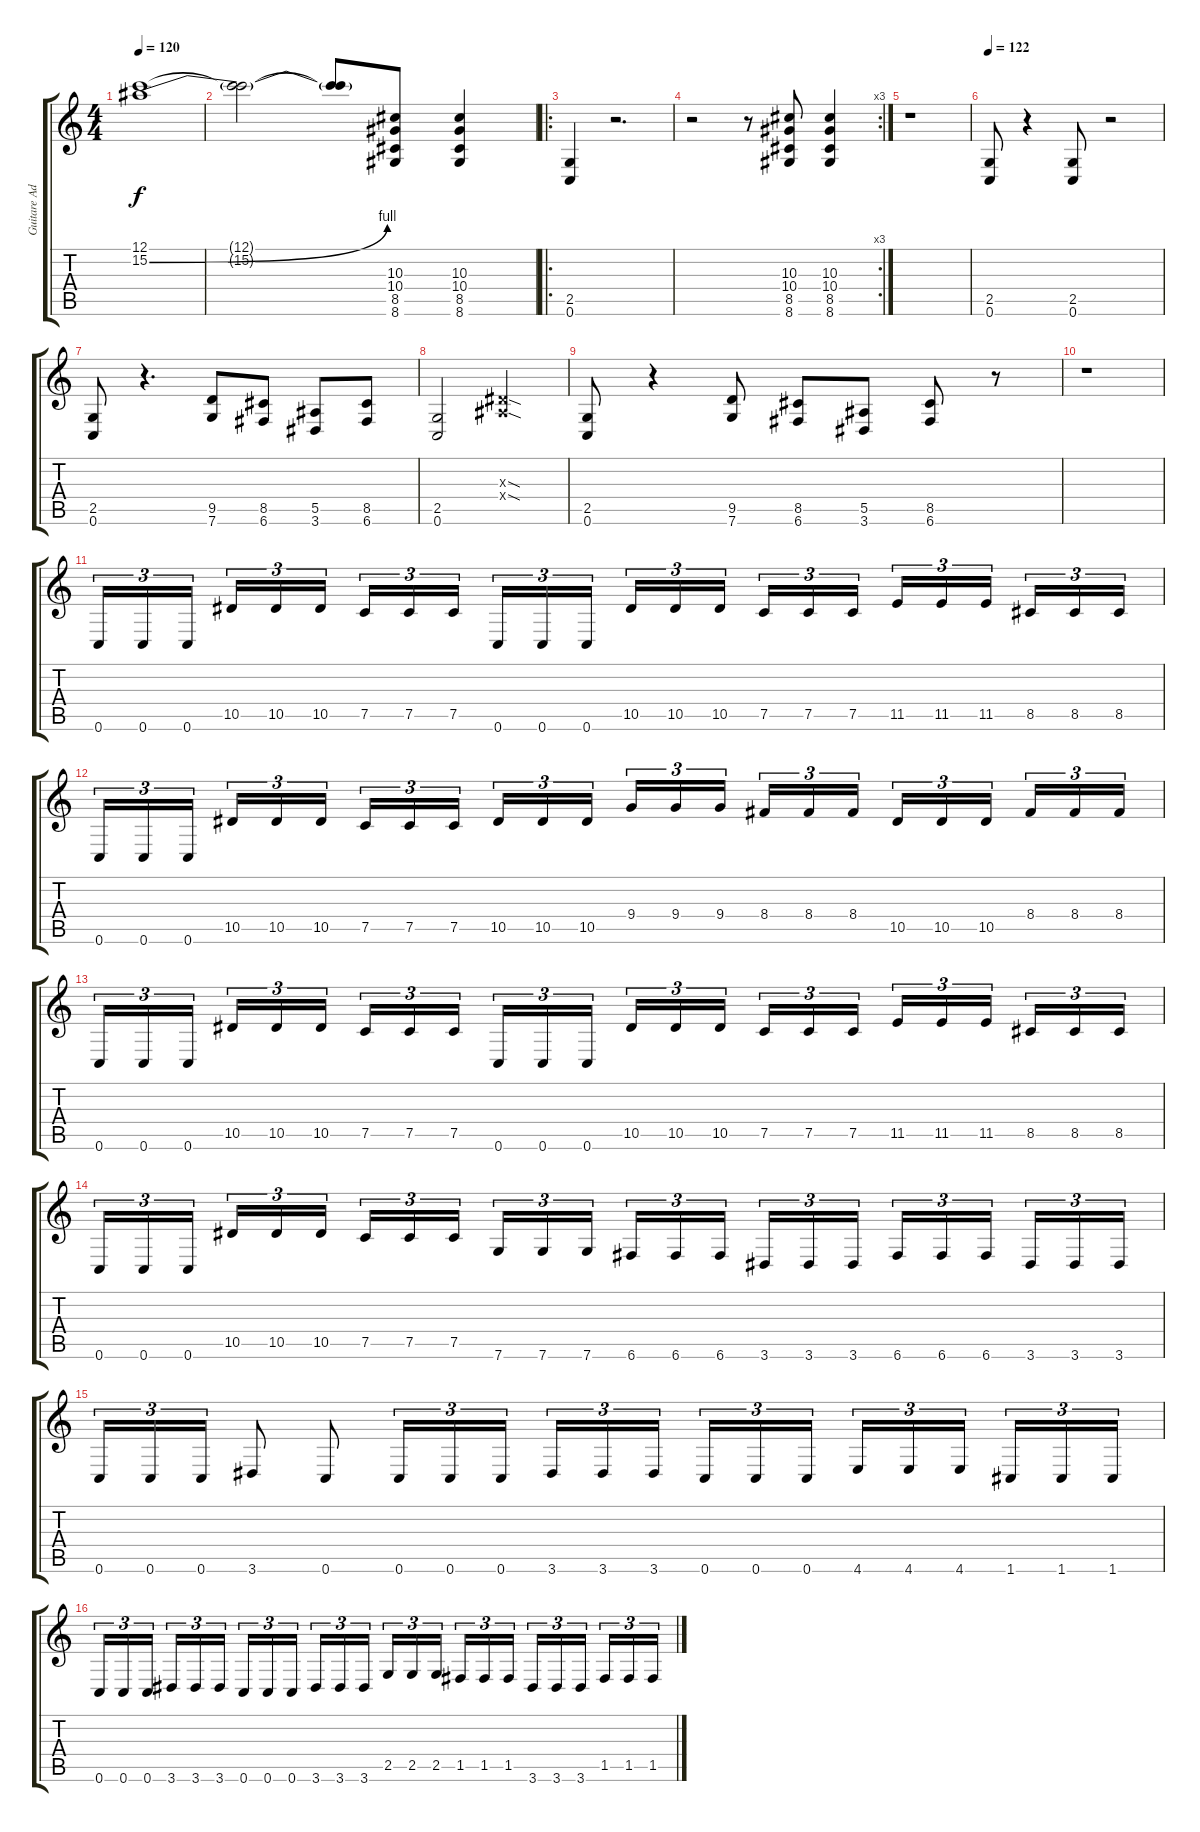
\track ("Guitare Additionnelle" "Guitare Ad") {instrument distortionguitar}
\staff {score tabs}
\tuning (C4 G3 Eb3 Bb2 F2 C2) {hide}
\ts (4 4)
\tempo 120
\clef g2
\ks c
(12.1 15.2{be (bend 0 0 60 4)}).1{dy f} |
(12.1{t} 15.2{t}).2 (12.1{t} 15.2{t}).8 (10.3 10.4 8.5 8.6).8 (10.3 10.4 8.5 8.6).4 |
\ro
(2.5 0.6).4 r.2{d} |
\rc 3
r.2 r.8 (10.3 10.4 8.5 8.6).8 (10.3 10.4 8.5 8.6).4 |
r.1 |
\tempo 122
(2.5 0.6).8 r.4 (2.5 0.6).8 r.2 |
(2.5 0.6).8 r.4{d} (9.5 7.6).8 (8.5 6.6).8 (5.5 3.6).8 (8.5 6.6).8 |
(2.5 0.6).2 (0.3{sod x} 0.4{sod x}).2 |
(2.5 0.6).8 r.4 (9.5 7.6).8 (8.5 6.6).8 (5.5 3.6).8 (8.5 6.6).8 r.8 |
r.1 |
0.6.16{tu (3 2)} 0.6.16{tu (3 2)} 0.6.16{tu (3 2) beam splitsecondary} 10.5.16{tu (3 2)} 10.5.16{tu (3 2)} 10.5.16{tu (3 2)} 7.5.16{tu (3 2)} 7.5.16{tu (3 2)} 7.5.16{tu (3 2) beam splitsecondary} 0.6.16{tu (3 2)} 0.6.16{tu (3 2)} 0.6.16{tu (3 2)} 10.5.16{tu (3 2)} 10.5.16{tu (3 2)} 10.5.16{tu (3 2) beam splitsecondary} 7.5.16{tu (3 2)} 7.5.16{tu (3 2)} 7.5.16{tu (3 2)} 11.5.16{tu (3 2)} 11.5.16{tu (3 2)} 11.5.16{tu (3 2) beam splitsecondary} 8.5.16{tu (3 2)} 8.5.16{tu (3 2)} 8.5.16{tu (3 2)} |
0.6.16{tu (3 2)} 0.6.16{tu (3 2)} 0.6.16{tu (3 2) beam splitsecondary} 10.5.16{tu (3 2)} 10.5.16{tu (3 2)} 10.5.16{tu (3 2)} 7.5.16{tu (3 2)} 7.5.16{tu (3 2)} 7.5.16{tu (3 2) beam splitsecondary} 10.5.16{tu (3 2)} 10.5.16{tu (3 2)} 10.5.16{tu (3 2)} 9.4.16{tu (3 2)} 9.4.16{tu (3 2)} 9.4.16{tu (3 2) beam splitsecondary} 8.4.16{tu (3 2)} 8.4.16{tu (3 2)} 8.4.16{tu (3 2)} 10.5.16{tu (3 2)} 10.5.16{tu (3 2)} 10.5.16{tu (3 2) beam splitsecondary} 8.4.16{tu (3 2)} 8.4.16{tu (3 2)} 8.4.16{tu (3 2)} |
0.6.16{tu (3 2)} 0.6.16{tu (3 2)} 0.6.16{tu (3 2) beam splitsecondary} 10.5.16{tu (3 2)} 10.5.16{tu (3 2)} 10.5.16{tu (3 2)} 7.5.16{tu (3 2)} 7.5.16{tu (3 2)} 7.5.16{tu (3 2) beam splitsecondary} 0.6.16{tu (3 2)} 0.6.16{tu (3 2)} 0.6.16{tu (3 2)} 10.5.16{tu (3 2)} 10.5.16{tu (3 2)} 10.5.16{tu (3 2) beam splitsecondary} 7.5.16{tu (3 2)} 7.5.16{tu (3 2)} 7.5.16{tu (3 2)} 11.5.16{tu (3 2)} 11.5.16{tu (3 2)} 11.5.16{tu (3 2) beam splitsecondary} 8.5.16{tu (3 2)} 8.5.16{tu (3 2)} 8.5.16{tu (3 2)} |
0.6.16{tu (3 2)} 0.6.16{tu (3 2)} 0.6.16{tu (3 2) beam splitsecondary} 10.5.16{tu (3 2)} 10.5.16{tu (3 2)} 10.5.16{tu (3 2)} 7.5.16{tu (3 2)} 7.5.16{tu (3 2)} 7.5.16{tu (3 2) beam splitsecondary} 7.6.16{tu (3 2)} 7.6.16{tu (3 2)} 7.6.16{tu (3 2)} 6.6.16{tu (3 2)} 6.6.16{tu (3 2)} 6.6.16{tu (3 2) beam splitsecondary} 3.6.16{tu (3 2)} 3.6.16{tu (3 2)} 3.6.16{tu (3 2)} 6.6.16{tu (3 2)} 6.6.16{tu (3 2)} 6.6.16{tu (3 2) beam splitsecondary} 3.6.16{tu (3 2)} 3.6.16{tu (3 2)} 3.6.16{tu (3 2)} |
0.6.16{tu (3 2)} 0.6.16{tu (3 2)} 0.6.16{tu (3 2)} 3.6.8 0.6.8 0.6.16{tu (3 2)} 0.6.16{tu (3 2)} 0.6.16{tu (3 2)} 3.6.16{tu (3 2)} 3.6.16{tu (3 2)} 3.6.16{tu (3 2) beam splitsecondary} 0.6.16{tu (3 2)} 0.6.16{tu (3 2)} 0.6.16{tu (3 2)} 4.6.16{tu (3 2)} 4.6.16{tu (3 2)} 4.6.16{tu (3 2) beam splitsecondary} 1.6.16{tu (3 2)} 1.6.16{tu (3 2)} 1.6.16{tu (3 2)} |
0.6.16{tu (3 2)} 0.6.16{tu (3 2)} 0.6.16{tu (3 2) beam splitsecondary} 3.6.16{tu (3 2)} 3.6.16{tu (3 2)} 3.6.16{tu (3 2)} 0.6.16{tu (3 2)} 0.6.16{tu (3 2)} 0.6.16{tu (3 2) beam splitsecondary} 3.6.16{tu (3 2)} 3.6.16{tu (3 2)} 3.6.16{tu (3 2)} 2.5.16{tu (3 2)} 2.5.16{tu (3 2)} 2.5.16{tu (3 2) beam splitsecondary} 1.5.16{tu (3 2)} 1.5.16{tu (3 2)} 1.5.16{tu (3 2)} 3.6.16{tu (3 2)} 3.6.16{tu (3 2)} 3.6.16{tu (3 2) beam splitsecondary} 1.5.16{tu (3 2)} 1.5.16{tu (3 2)} 1.5.16{tu (3 2)}
